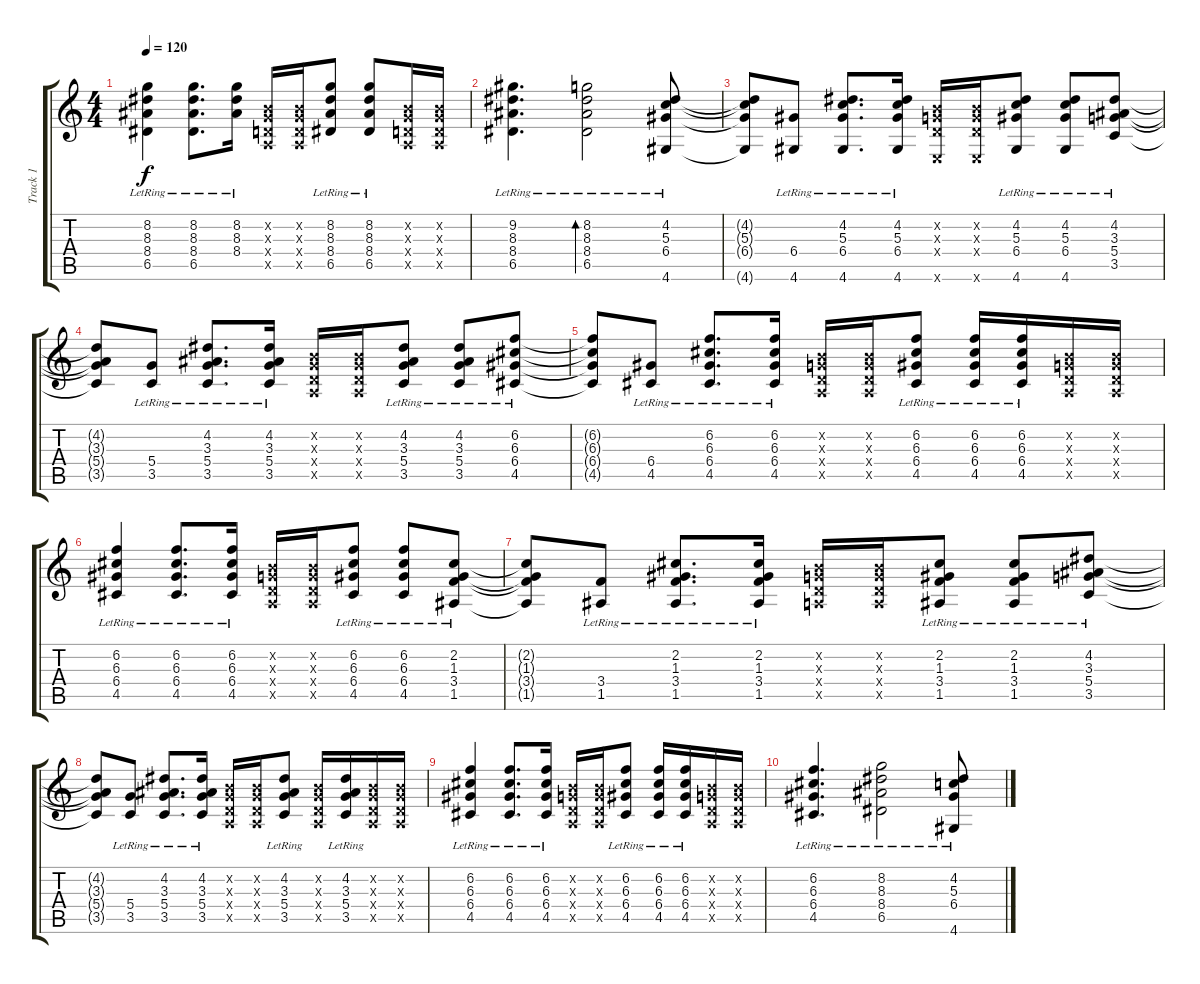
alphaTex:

\track ("Track 1" "Track 1") {instrument acousticguitarnylon}
\staff {score tabs}
\tuning (E4 B3 G3 D3 A2 E2) {hide}
\ts (4 4)
\tempo 120
\clef g2
\ks c
(8.2{lr} 8.3{lr} 8.4{lr} 6.5{lr}).4{dy f} (8.2{lr} 8.3{lr} 8.4{lr} 6.5{lr}).8{d} (8.2{lr} 8.3{lr} 8.4{lr}).16 (0.2{x} 0.3{x} 0.4{x} 0.5{x}).16 (0.2{x} 0.3{x} 0.4{x} 0.5{x}).16 (8.2{lr} 8.3{lr} 8.4{lr} 6.5{lr}).8 (8.2{lr} 8.3{lr} 8.4{lr} 6.5{lr}).8 (0.2{x} 0.3{x} 0.4{x} 0.5{x}).16 (0.2{x} 0.3{x} 0.4{x} 0.5{x}).16 |
(9.2{lr} 8.3{lr} 8.4{lr} 6.5{lr}).4{d} (8.2{lr} 8.3{lr} 8.4{lr} 6.5{lr}).2{bd 240} (4.2{lr} 5.3{lr} 6.4{lr} 4.6{lr}).8 |
(4.2{t} 5.3{t} 6.4{t} 4.6{t}).8 (6.4{lr} 4.6{lr}).8 (4.2{lr} 5.3{lr} 6.4{lr} 4.6{lr}).8{d} (4.2{lr} 5.3{lr} 6.4{lr} 4.6{lr}).16 (0.2{x} 0.3{x} 0.4{x} 0.6{x}).16 (0.2{x} 0.3{x} 0.4{x} 0.6{x}).16 (4.2{lr} 5.3{lr} 6.4{lr} 4.6{lr}).8 (4.2{lr} 5.3{lr} 6.4{lr} 4.6{lr}).8 (4.2{lr} 3.3{lr} 5.4{lr} 3.5{lr}).8 |
(4.2{t} 3.3{t} 5.4{t} 3.5{t}).8 (5.4{lr} 3.5{lr}).8 (4.2{lr} 3.3{lr} 5.4{lr} 3.5{lr}).8{d} (4.2{lr} 3.3{lr} 5.4{lr} 3.5{lr}).16 (0.2{x} 0.3{x} 0.4{x} 0.5{x}).16 (0.2{x} 0.3{x} 0.4{x} 0.5{x}).16 (4.2{lr} 3.3{lr} 5.4{lr} 3.5{lr}).8 (4.2{lr} 3.3{lr} 5.4{lr} 3.5{lr}).8 (6.2{lr} 6.3{lr} 6.4{lr} 4.5{lr}).8 |
(6.2{t} 6.3{t} 6.4{t} 4.5{t}).8 (6.4{lr} 4.5{lr}).8 (6.2{lr} 6.3{lr} 6.4{lr} 4.5{lr}).8{d} (6.2{lr} 6.3{lr} 6.4{lr} 4.5{lr}).16 (0.2{x} 0.3{x} 0.4{x} 0.5{x}).16 (0.2{x} 0.3{x} 0.4{x} 0.5{x}).16 (6.2{lr} 6.3{lr} 6.4{lr} 4.5{lr}).8 (6.2{lr} 6.3{lr} 6.4{lr} 4.5{lr}).16 (6.2{lr} 6.3{lr} 6.4{lr} 4.5{lr}).16 (0.2{x} 0.3{x} 0.4{x} 0.5{x}).16 (0.2{x} 0.3{x} 0.4{x} 0.5{x}).16 |
(6.2{lr} 6.3{lr} 6.4{lr} 4.5{lr}).4 (6.2{lr} 6.3{lr} 6.4{lr} 4.5{lr}).8{d} (6.2{lr} 6.3{lr} 6.4{lr} 4.5{lr}).16 (0.2{x} 0.3{x} 0.4{x} 0.5{x}).16 (0.2{x} 0.3{x} 0.4{x} 0.5{x}).16 (6.2{lr} 6.3{lr} 6.4{lr} 4.5{lr}).8 (6.2{lr} 6.3{lr} 6.4{lr} 4.5{lr}).8 (2.2{lr} 1.3{lr} 3.4{lr} 1.5{lr}).8 |
(2.2{t} 1.3{t} 3.4{t} 1.5{t}).8 (3.4{lr} 1.5{lr}).8 (2.2{lr} 1.3{lr} 3.4{lr} 1.5{lr}).8{d} (2.2{lr} 1.3{lr} 3.4{lr} 1.5{lr}).16 (0.2{x} 0.3{x} 0.4{x} 0.5{x}).16 (0.2{x} 0.3{x} 0.4{x} 0.5{x}).16 (2.2{lr} 1.3{lr} 3.4{lr} 1.5{lr}).8 (2.2{lr} 1.3{lr} 3.4{lr} 1.5{lr}).8 (4.2{lr} 3.3{lr} 5.4{lr} 3.5{lr}).8 |
(4.2{t} 3.3{t} 5.4{t} 3.5{t}).8 (5.4{lr} 3.5{lr}).8 (4.2{lr} 3.3{lr} 5.4{lr} 3.5{lr}).8{d} (4.2{lr} 3.3{lr} 5.4{lr} 3.5{lr}).16 (0.2{x} 0.3{x} 0.4{x} 0.5{x}).16 (0.2{x} 0.3{x} 0.4{x} 0.5{x}).16 (4.2{lr} 3.3{lr} 5.4{lr} 3.5{lr}).8 (0.2{x} 0.3{x} 0.4{x} 0.5{x}).16 (4.2{lr} 3.3{lr} 5.4{lr} 3.5{lr}).16 (0.2{x} 0.3{x} 0.4{x} 0.5{x}).16 (0.2{x} 0.3{x} 0.4{x} 0.5{x}).16 |
(6.2{lr} 6.3{lr} 6.4{lr} 4.5{lr}).4 (6.2{lr} 6.3{lr} 6.4{lr} 4.5{lr}).8{d} (6.2{lr} 6.3{lr} 6.4{lr} 4.5{lr}).16 (0.2{x} 0.3{x} 0.4{x} 0.5{x}).16 (0.2{x} 0.3{x} 0.4{x} 0.5{x}).16 (6.2{lr} 6.3{lr} 6.4{lr} 4.5{lr}).8 (6.2{lr} 6.3{lr} 6.4{lr} 4.5{lr}).16 (6.2{lr} 6.3{lr} 6.4{lr} 4.5{lr}).16 (0.2{x} 0.3{x} 0.4{x} 0.5{x}).16 (0.2{x} 0.3{x} 0.4{x} 0.5{x}).16 |
(6.2{lr} 6.3{lr} 6.4{lr} 4.5{lr}).4{d} (8.2{lr} 8.3{lr} 8.4{lr} 6.5{lr}).2 (4.2{lr} 5.3{lr} 6.4{lr} 4.6{lr}).8
